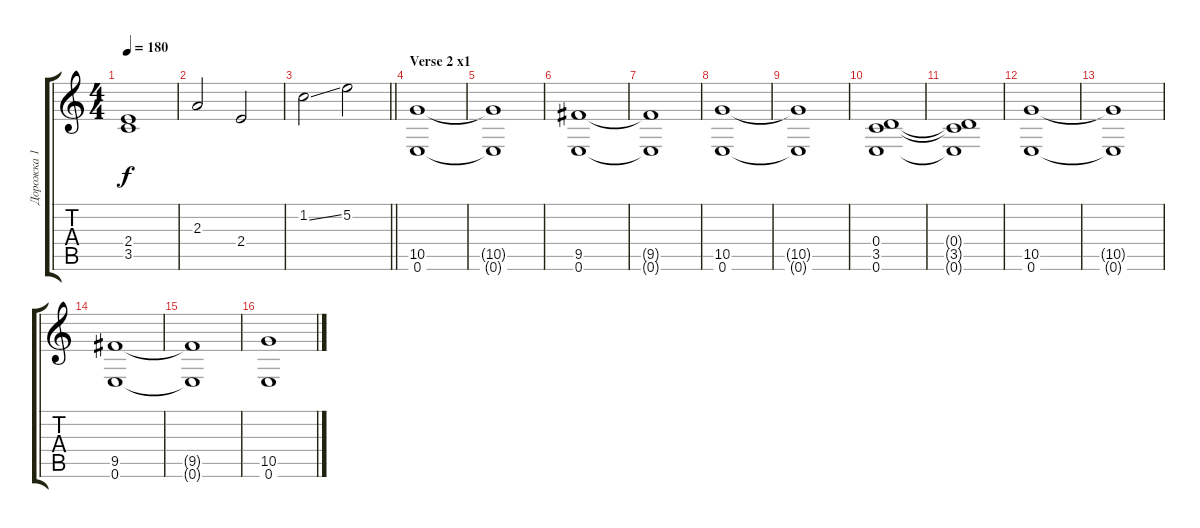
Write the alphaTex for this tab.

\track ("Дорожка 1" "Дорожка 1") {instrument distortionguitar}
\staff {score tabs}
\tuning (E4 B3 G3 D3 A2 E2) {hide}
\ts (4 4)
\tempo 180
\clef g2
\ks c
(2.4{t} 3.5{t}).1{dy f} |
2.3.2 2.4.2 |
\barLineRight lightlight
1.2{ss}.2 5.2.2 |
\section ("" "Verse 2 x1")
(10.5 0.6).1 |
(10.5{t} 0.6{t}).1 |
(9.5 0.6).1 |
(9.5{t} 0.6{t}).1 |
(10.5 0.6).1 |
(10.5{t} 0.6{t}).1 |
(0.4 3.5 0.6).1 |
(0.4{t} 3.5{t} 0.6{t}).1 |
(10.5 0.6).1 |
(10.5{t} 0.6{t}).1 |
(9.5 0.6).1 |
(9.5{t} 0.6{t}).1 |
(10.5 0.6).1
